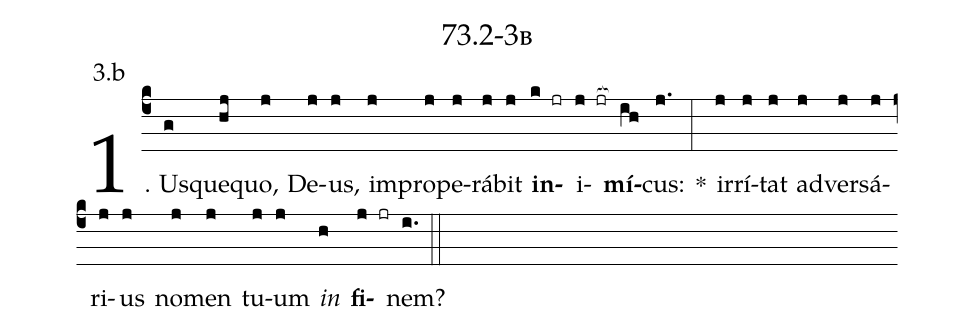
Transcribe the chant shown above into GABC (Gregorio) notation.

name: 73.2-3b;
annotation: 3.b;
%%
(c4)1. Us(g)que(hj)quo,(j) De(j)us,(j) im(j)pro(j)pe(j)rá(j)bit(j) <b>in</b>(k jr)i(j jr[ocb:1{])<b>mí</b>(ih[ocb:0}])cus:(j.) *(:) ir(j)rí(j)tat(j) ad(j)ver(j)sá(j)ri(j)us(j) no(j)men(j) tu(j)um(j) <i>in</i>(h) <b>fi</b>(j jr)nem?(i.) (::)


%E(j) u(j) o(j) u(h) a(j) e.(i.) (::)
